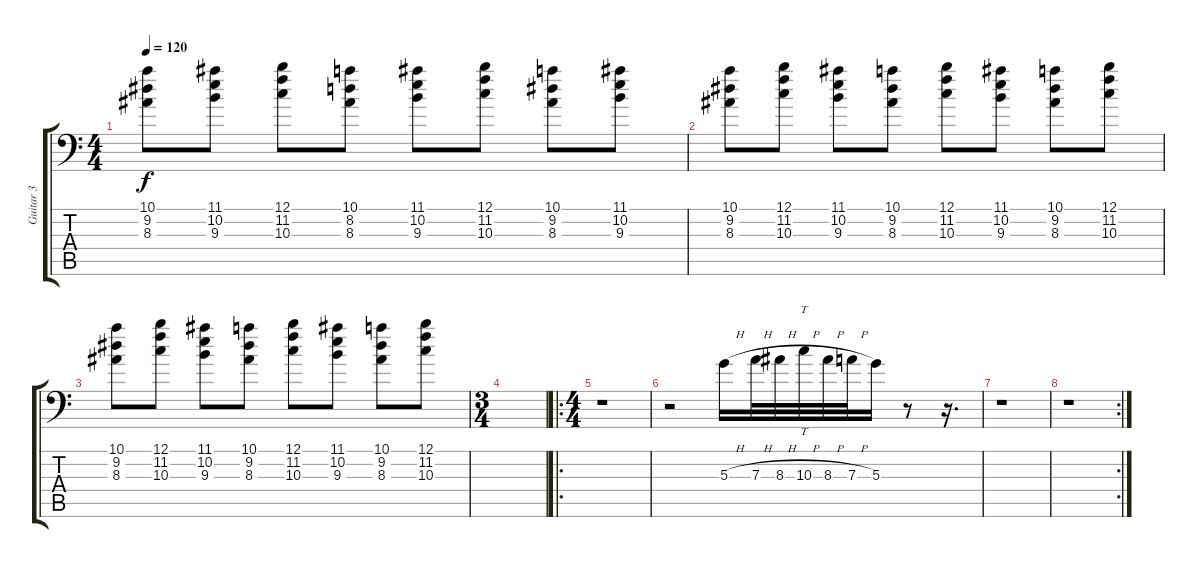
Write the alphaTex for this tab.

\track ("Guitar 3" "Guitar 3") {instrument distortionguitar}
\staff {score tabs}
\tuning (B3 Gb3 D3 A2 E2 A1) {hide}
\ts (4 4)
\tempo 120
\clef f4
\ks c
(10.1 9.2 8.3).8{dy f} (11.1 10.2 9.3).8 (12.1 11.2 10.3).8 (10.1 8.2 8.3).8 (11.1 10.2 9.3).8 (12.1 11.2 10.3).8 (10.1 9.2 8.3).8 (11.1 10.2 9.3).8 |
(10.1 9.2 8.3).8 (12.1 11.2 10.3).8 (11.1 10.2 9.3).8 (10.1 9.2 8.3).8 (12.1 11.2 10.3).8 (11.1 10.2 9.3).8 (10.1 9.2 8.3).8 (12.1 11.2 10.3).8 |
(10.1 9.2 8.3).8 (12.1 11.2 10.3).8 (11.1 10.2 9.3).8 (10.1 9.2 8.3).8 (12.1 11.2 10.3).8 (11.1 10.2 9.3).8 (10.1 9.2 8.3).8 (12.1 11.2 10.3).8 |
\ts (3 4)
|
\ro
\ts (4 4)
r.1 |
r.2 5.3{h}.16 7.3{h}.32 8.3{h}.32 10.3{h}.32{tt} 8.3{h}.32 7.3{h}.32 5.3.16 r.8 r.16{d} |
r.1 |
\rc 2
r.1
